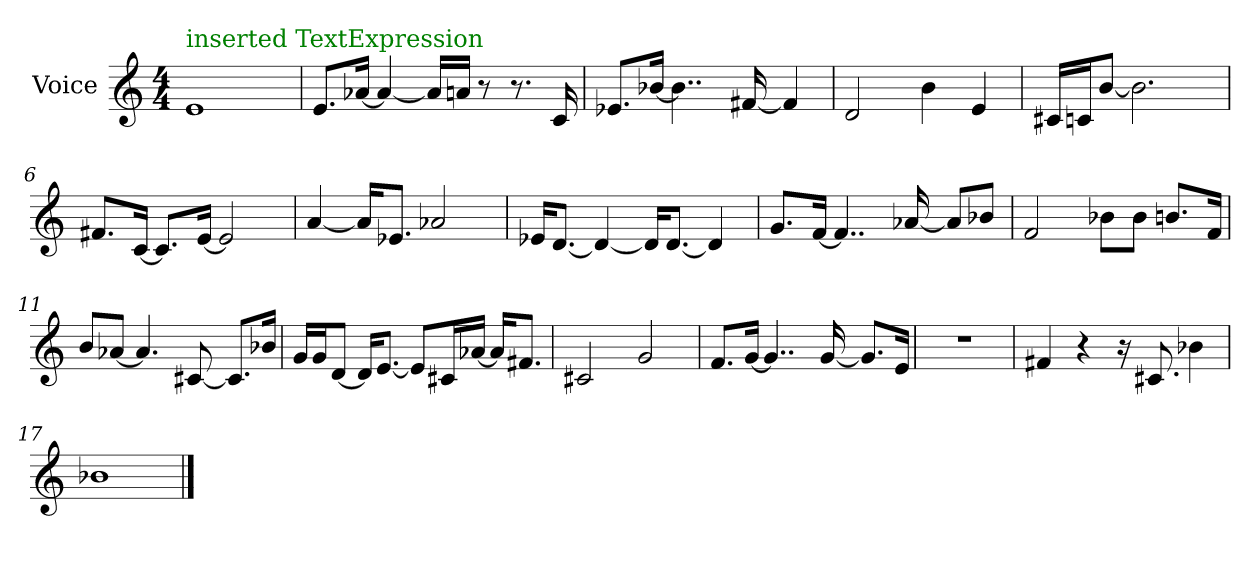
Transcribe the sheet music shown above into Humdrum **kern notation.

**kern
*part1
*staff1
*I"Voice
*I'Voice
*clefG2
*M4/4
=1
!LO:TX:color=#008000:t=inserted TextExpression
1e
=2
8.e/L
[<16a-X/Jk
4a-/_
16a-/LL]
16an/JJ
8r
8.r
16c/
=3
8.e-X/L
[>16b-X/Jk
4..b-\]
[<16f#X/
4f#/]
=4
2d/
4b\
4e/
=5
16c#X/LL
16cn/J
[>8b/J
2.b\]
=6
8.f#X/L
[<16c/Jk
8.c/L]
[<16e/Jk
2e/]
=7
[<4a/
16a/KL]
8.e-X/J
2a-X/
!!LO:LB:g=z
=8
16e-X/KL
[<8.d/J
4d/_
16d/KL]
[<8.d/J
4d/]
=9
8.g/L
[<16f/Jk
4..f/]
[<16a-X/
8a-/L]
8b-X/J
=10
2f/
8b-X\L
8b-\J
8.bn/L
16f/Jk
=11
8b/L
[<8a-X/J
4.a-/]
[<8c#X/
8.c#/L]
16b-X/Jk
=12
16g/LL
16g/J
[<8d/J
16d/KL]
[<8.e/J
8e/L]
16c#X/L
[<16a-X/JJ
16a-/KL]
8.f#X/J
!!LO:LB:g=z
=13
2c#X/
2g/
=14
8.f/L
[<16g/Jk
4..g/]
[<16g/
8.g/L]
16e/Jk
=15
1rdd
=16
4f#X/
4r
16ra
8.c#X/
4b-X\
=17
1b-X
==
*-
